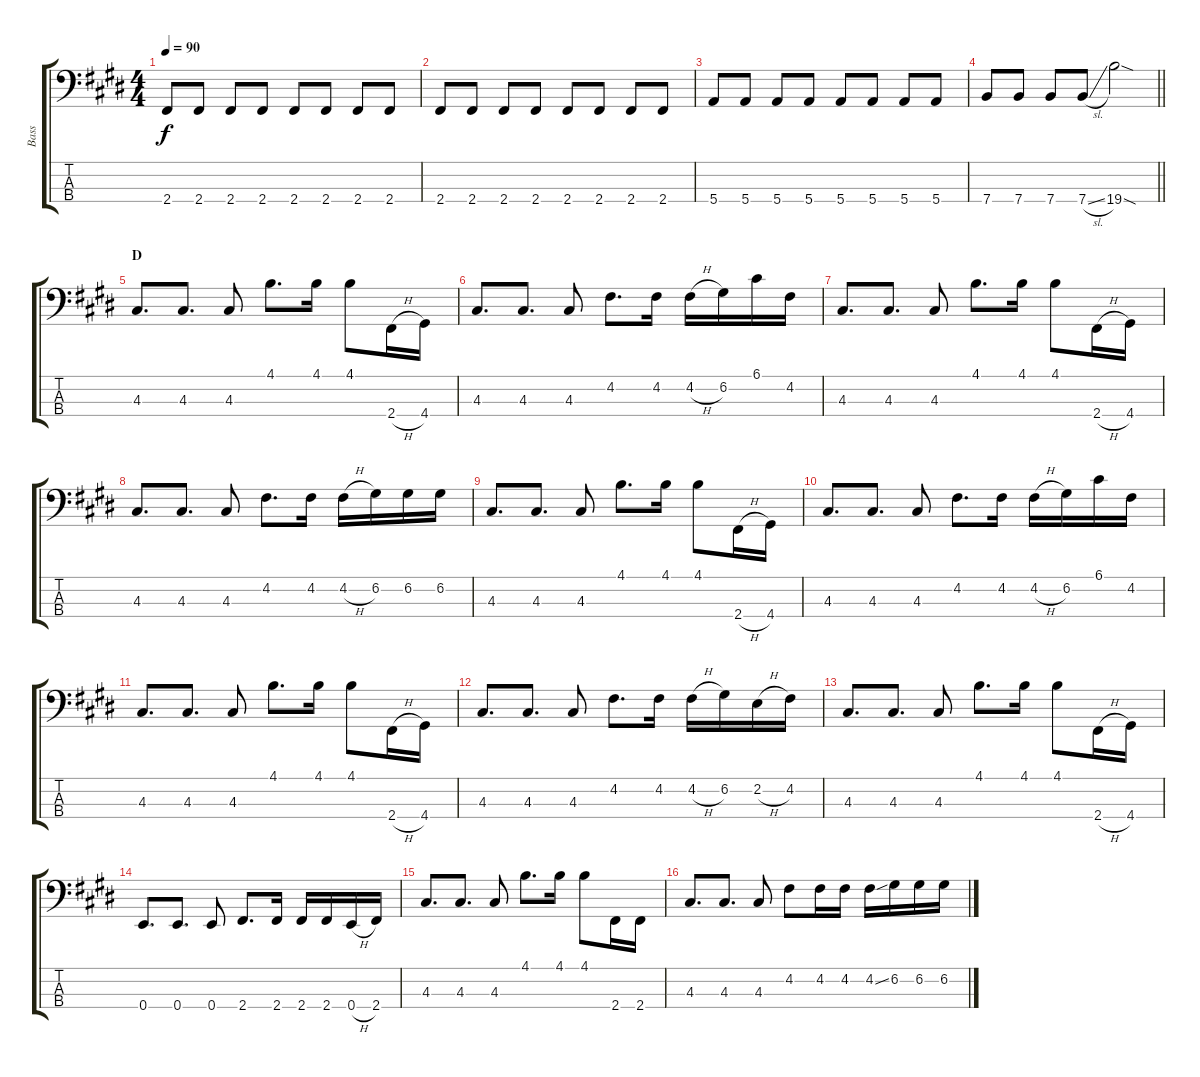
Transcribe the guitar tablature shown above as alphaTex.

\track ("Bass" "Bass") {instrument electricbasspick}
\staff {score tabs}
\tuning (G2 D2 A1 E1) {hide}
\ts (4 4)
\tempo 90
\clef f4
\ks c#minor
2.4.8{dy f} 2.4.8 2.4.8 2.4.8 2.4.8 2.4.8 2.4.8 2.4.8 |
2.4.8 2.4.8 2.4.8 2.4.8 2.4.8 2.4.8 2.4.8 2.4.8 |
5.4.8 5.4.8 5.4.8 5.4.8 5.4.8 5.4.8 5.4.8 5.4.8 |
\barLineRight lightlight
7.4.8 7.4.8 7.4.8 7.4{sl}.8 19.4{sod}.2 |
\section ("" "D")
4.3.8{d} 4.3.8{d} 4.3.8 4.1.8{d} 4.1.16 4.1.8 2.4{h}.16 4.4.16 |
4.3.8{d} 4.3.8{d} 4.3.8 4.2.8{d} 4.2.16 4.2{h}.16 6.2.16 6.1.16 4.2.16 |
4.3.8{d} 4.3.8{d} 4.3.8 4.1.8{d} 4.1.16 4.1.8 2.4{h}.16 4.4.16 |
4.3.8{d} 4.3.8{d} 4.3.8 4.2.8{d} 4.2.16 4.2{h}.16 6.2.16 6.2.16 6.2.16 |
4.3.8{d} 4.3.8{d} 4.3.8 4.1.8{d} 4.1.16 4.1.8 2.4{h}.16 4.4.16 |
4.3.8{d} 4.3.8{d} 4.3.8 4.2.8{d} 4.2.16 4.2{h}.16 6.2.16 6.1.16 4.2.16 |
4.3.8{d} 4.3.8{d} 4.3.8 4.1.8{d} 4.1.16 4.1.8 2.4{h}.16 4.4.16 |
4.3.8{d} 4.3.8{d} 4.3.8 4.2.8{d} 4.2.16 4.2{h}.16 6.2.16 2.2{h}.16 4.2.16 |
4.3.8{d} 4.3.8{d} 4.3.8 4.1.8{d} 4.1.16 4.1.8 2.4{h}.16 4.4.16 |
0.4.8{d} 0.4.8{d} 0.4.8 2.4.8{d} 2.4.16 2.4.16 2.4.16 0.4{h}.16 2.4.16 |
4.3.8{d} 4.3.8{d} 4.3.8 4.1.8{d} 4.1.16 4.1.8 2.4.16 2.4.16 |
4.3.8{d} 4.3.8{d} 4.3.8 4.2.8 4.2.16 4.2.16 4.2{ss}.16 6.2.16 6.2.16 6.2.16
